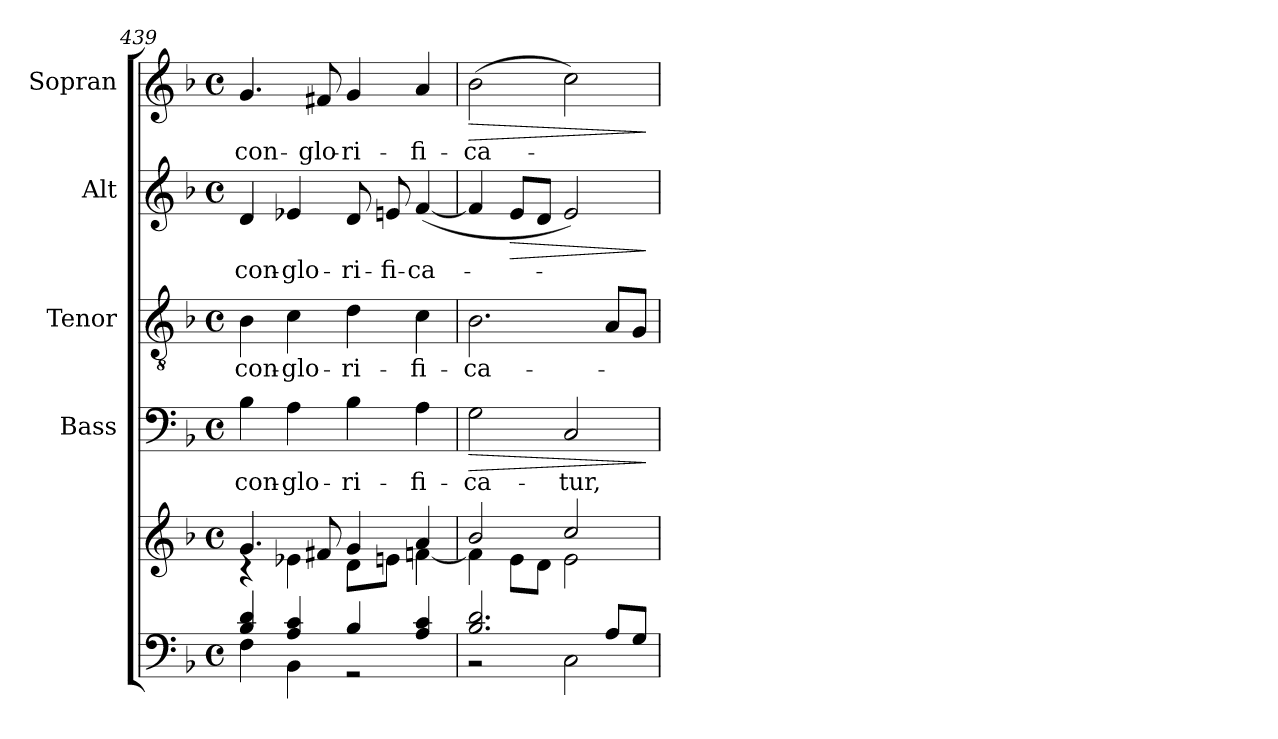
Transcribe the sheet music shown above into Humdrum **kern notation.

**kern	**kern	**kern	**text	**dynam	**kern	**text	**kern	**text	**dynam	**kern	**text	**dynam
*part5	*part5	*part4	*part4	*part4	*part3	*part3	*part2	*part2	*part2	*part1	*part1	*part1
*staff6	*staff5	*staff4	*staff4	*staff4	*staff3	*staff3	*staff2	*staff2	*staff2	*staff1	*staff1	*staff1
*	*	*I"Bass	*	*	*I"Tenor	*	*I"Alt	*	*	*I"Sopran	*	*
*	*	*I'B.	*	*	*I'T.	*	*I'A.	*	*	*I'S.	*	*
*clefF4	*clefG2	*clefF4	*	*	*clefGv2	*	*clefG2	*	*	*clefG2	*	*
*k[b-]	*k[b-]	*k[b-]	*	*	*k[b-]	*	*k[b-]	*	*	*k[b-]	*	*
*F:	*F:	*F:	*	*	*F:	*	*F:	*	*	*F:	*	*
*M4/4	*M4/4	*M4/4	*	*	*M4/4	*	*M4/4	*	*	*M4/4	*	*
*met(c)	*met(c)	*met(c)	*	*	*met(c)	*	*met(c)	*	*	*met(c)	*	*
=439	=439	=439	=439	=439	=439	=439	=439	=439	=439	=439	=439	=439
*^	*^	*	*	*	*	*	*	*	*	*	*	*
!	!	!	!	!	!LO:LY:b	!	!	!LO:LY:b	!	!LO:LY:b	!	!	!LO:LY:b	!
4B-/ 4d/	4F\	4.g/	4rB	4B-\	con-	.	4B-\	con-	4d/	con-	.	4.g/	con-	.
!	!	!	!	!	!LO:LY:b	!	!	!LO:LY:b	!	!LO:LY:b	!	!	!	!
4A/ 4c/	4BB-\	.	4e-X\	4A\	-glo-	.	4c\	-glo-	4e-X/	-glo-	.	.	.	.
!	!	!	!	!	!	!	!	!	!	!	!	!	!LO:LY:b	!
.	.	8f#X/	.	.	.	.	.	.	.	.	.	8f#X/	-glo-	.
!	!	!	!	!	!LO:LY:b	!	!	!LO:LY:b	!	!LO:LY:b	!	!	!LO:LY:b	!
4B-/	2r	4g/	8d\L	4B-\	-ri-	.	4d\	-ri-	8d/	-ri-	.	4g/	-ri-	.
!	!	!	!	!	!	!	!	!	!	!LO:LY:b	!	!	!	!
.	.	.	8en\J	.	.	.	.	.	8en/	-fi-	.	.	.	.
!	!	!	!	!	!LO:LY:b	!	!	!LO:LY:b	!	!LO:LY:b	!	!	!LO:LY:b	!
4A/ 4c/	.	4a/	[<4fn\	4A\	-fi-	.	4c\	-fi-	(<[4f/	-ca-	.	4a/	-fi-	.
=440	=440	=440	=440	=440	=440	=440	=440	=440	=440	=440	=440	=440	=440	=440
!	!	!	!	!	!LO:LY:b	!LO:HP:b	!	!LO:LY:b	!	!	!	!	!LO:LY:b	!LO:HP:b
2.B-/ 2.d/	2r	2b-/	4f\]	2G\	-ca-	>	2.B-\	-ca-	4f/]	.	.	(>2b-\	-ca-	>
!	!	!	!	!	!	!	!	!	!	!	!LO:HP:b	!	!	!
.	.	.	8e\L	.	.	.	.	.	8e/L	.	>	.	.	.
.	.	.	8d\J	.	.	.	.	.	8d/J	.	.	.	.	.
!	!	!	!	!	!LO:LY:b	!	!	!	!	!	!	!	!	!
.	2C\	2cc/	2e\	2C/	-tur,	.	.	.	2e/)	.	.	2cc\)	.	.
8A/L	.	.	.	.	.	.	8A/L	.	.	.	.	.	.	.
8G/J	.	.	.	.	.	.	8G/J	.	.	.	.	.	.	.
*v	*v	*	*	*	*	*	*	*	*	*	*	*	*	*
*	*v	*v	*	*	*	*	*	*	*	*	*	*	*
.	.	.	.	]	.	.	.	.	]	.	.	]
=	=	=	=	=	=	=	=	=	=	=	=	=
*-	*-	*-	*-	*-	*-	*-	*-	*-	*-	*-	*-	*-
